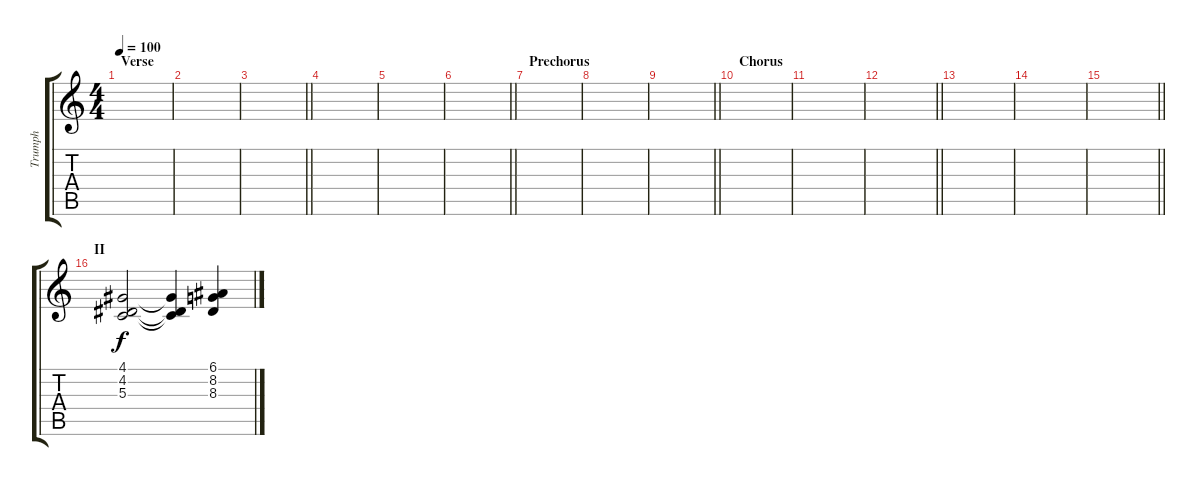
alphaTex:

\track ("Trumph" "Trumph") {instrument trumpet}
\staff {score tabs}
\tuning (E4 B3 G3 D3 A2 E2) {hide}
\ts (4 4)
\section ("" "Verse")
\tempo 100
\clef g2
\ks c
|
|
\barLineRight lightlight
|
|
|
\barLineRight lightlight
|
\section ("" "Prechorus")
|
|
\barLineRight lightlight
|
\section ("" "Chorus")
|
|
\barLineRight lightlight
|
|
|
\barLineRight lightlight
|
\section ("" "II")
(4.1 4.2 5.3).2 (4.1{t} 4.2{t} 5.3{t}).4 (6.1 8.2 8.3).4
